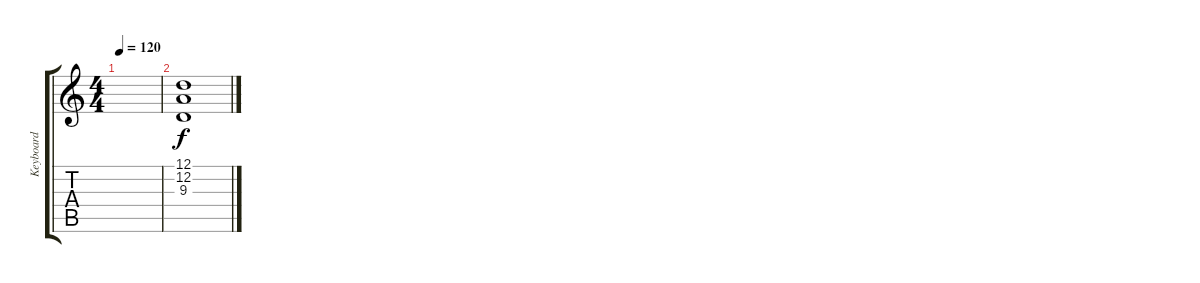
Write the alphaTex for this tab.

\track ("Keyboard" "Keyboard") {instrument stringensemble1}
\staff {score tabs}
\tuning (D4 A3 F3 C3 G2 D2) {hide}
\ts (4 4)
\tempo 120
\clef g2
\ks c
|
(12.1 12.2 9.3).1{instrument stringensemble1}
